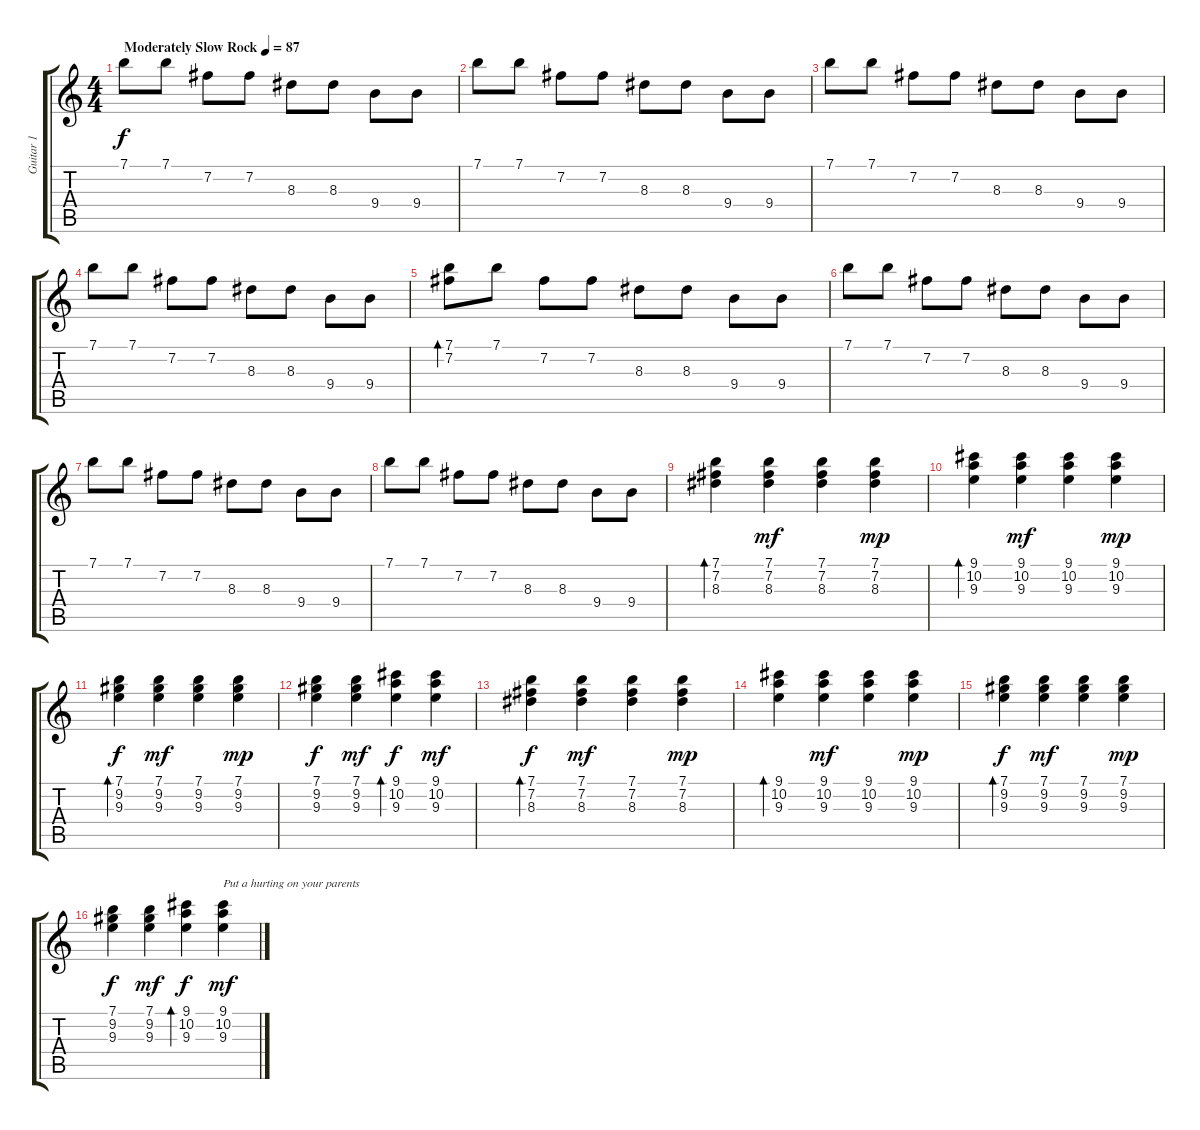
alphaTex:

\track ("Guitar 1" "Guitar 1") {instrument acousticguitarsteel}
\staff {score tabs}
\tuning (E4 B3 G3 D3 A2 E2) {hide}
\ts (4 4)
\tempo (87 "Moderately Slow Rock")
\clef g2
\ks c
7.1.8{dy f instrument acousticguitarsteel} 7.1.8 7.2.8 7.2.8 8.3.8 8.3.8 9.4.8 9.4.8 |
7.1.8 7.1.8 7.2.8 7.2.8 8.3.8 8.3.8 9.4.8 9.4.8 |
7.1.8 7.1.8 7.2.8 7.2.8 8.3.8 8.3.8 9.4.8 9.4.8 |
7.1.8 7.1.8 7.2.8 7.2.8 8.3.8 8.3.8 9.4.8 9.4.8 |
(7.1 7.2).8{bd 480} 7.1.8 7.2.8 7.2.8 8.3.8 8.3.8 9.4.8 9.4.8 |
7.1.8 7.1.8 7.2.8 7.2.8 8.3.8 8.3.8 9.4.8 9.4.8 |
7.1.8 7.1.8 7.2.8 7.2.8 8.3.8 8.3.8 9.4.8 9.4.8 |
7.1.8 7.1.8 7.2.8 7.2.8 8.3.8 8.3.8 9.4.8 9.4.8 |
(7.1 7.2 8.3).4{bd 240} (7.1 7.2 8.3).4{dy mf} (7.1 7.2 8.3).4 (7.1 7.2 8.3).4{dy mp} |
(9.1 10.2 9.3).4{bd 240} (9.1 10.2 9.3).4{dy mf} (9.1 10.2 9.3).4 (9.1 10.2 9.3).4{dy mp} |
(7.1 9.2 9.3).4{bd 240 dy f} (7.1 9.2 9.3).4{dy mf} (7.1 9.2 9.3).4 (7.1 9.2 9.3).4{dy mp} |
(7.1 9.2 9.3).4{dy f} (7.1 9.2 9.3).4{dy mf} (9.1 10.2 9.3).4{bd 240 dy f} (9.1 10.2 9.3).4{dy mf} |
(7.1 7.2 8.3).4{bd 240 dy f} (7.1 7.2 8.3).4{dy mf} (7.1 7.2 8.3).4 (7.1 7.2 8.3).4{dy mp} |
(9.1 10.2 9.3).4{bd 240} (9.1 10.2 9.3).4{dy mf} (9.1 10.2 9.3).4 (9.1 10.2 9.3).4{dy mp} |
(7.1 9.2 9.3).4{bd 240 dy f} (7.1 9.2 9.3).4{dy mf} (7.1 9.2 9.3).4 (7.1 9.2 9.3).4{dy mp} |
(7.1 9.2 9.3).4{dy f} (7.1 9.2 9.3).4{dy mf} (9.1 10.2 9.3).4{bd 240 dy f} (9.1 10.2 9.3).4{txt "Put a hurting on your parents" dy mf}
